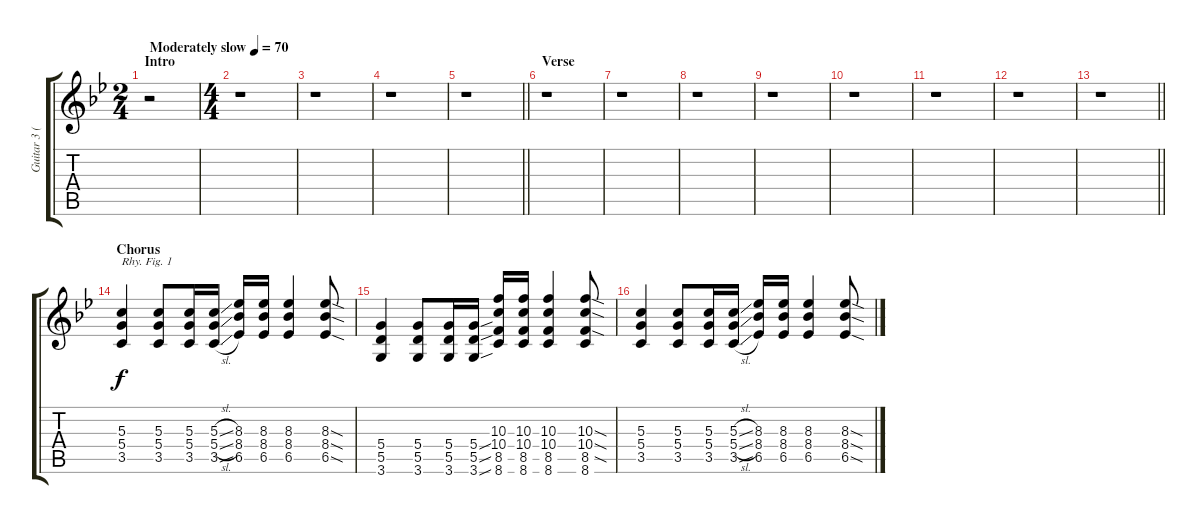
\track ("Guitar 3 (dist.)" "Guitar 3 (") {instrument distortionguitar}
\staff {score tabs}
\tuning (E4 B3 G3 D3 A2 E2) {hide}
\ts (2 4)
\section ("" "Intro")
\tempo (70 "Moderately slow")
\clef g2
\ks gminor
r.2{dy f instrument distortionguitar} |
\ts (4 4)
r.1 |
r.1 |
r.1 |
\barLineRight lightlight
r.1 |
\section ("" "Verse")
r.1 |
r.1 |
r.1 |
r.1 |
r.1 |
r.1 |
r.1 |
\barLineRight lightlight
r.1 |
\section ("" "Chorus")
(5.3 5.4 3.5).4{txt "Rhy. Fig. 1"} (5.3 5.4 3.5).8 (5.3 5.4 3.5).16 (5.3{sl} 5.4{sl} 3.5{sl}).16 (8.3 8.4 6.5).16 (8.3 8.4 6.5).16 (8.3 8.4 6.5).4 (8.3{sod} 8.4{sod} 6.5{sod}).8 |
(5.4 5.5 3.6).4 (5.4 5.5 3.6).8 (5.4 5.5 3.6).16 (5.4{sou} 5.5{sou} 3.6{sou}).16 (10.3 10.4 8.5 8.6).16 (10.3 10.4 8.5 8.6).16 (10.3 10.4 8.5 8.6).4 (10.3{sod} 10.4{sod} 8.5{sod} 8.6).8 |
(5.3 5.4 3.5).4 (5.3 5.4 3.5).8 (5.3 5.4 3.5).16 (5.3{sl} 5.4{sl} 3.5{sl}).16 (8.3 8.4 6.5).16 (8.3 8.4 6.5).16 (8.3 8.4 6.5).4 (8.3{sod} 8.4{sod} 6.5{sod}).8
